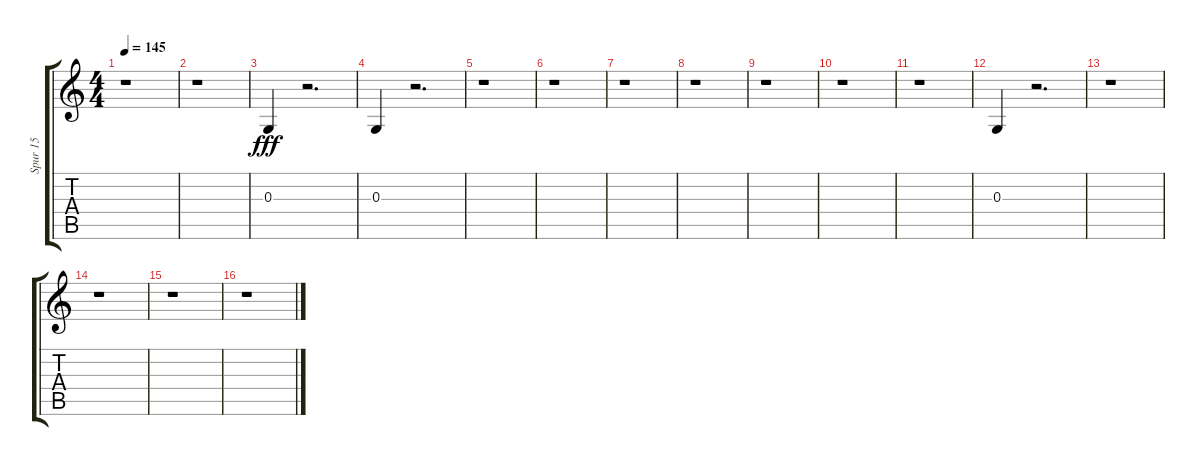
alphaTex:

\track ("Spur 15" "Spur 15") {instrument orchestrahit}
\staff {score tabs}
\tuning (E4 B3 G3 D3 A2 E2) {hide}
\ts (4 4)
\tempo 145
\clef g2
\ks c
r.1{dy fff} |
r.1 |
0.3.4 r.2{d} |
0.3.4 r.2{d} |
r.1 |
r.1 |
r.1 |
r.1 |
r.1 |
r.1 |
r.1 |
0.3.4 r.2{d} |
r.1 |
r.1 |
r.1 |
r.1
